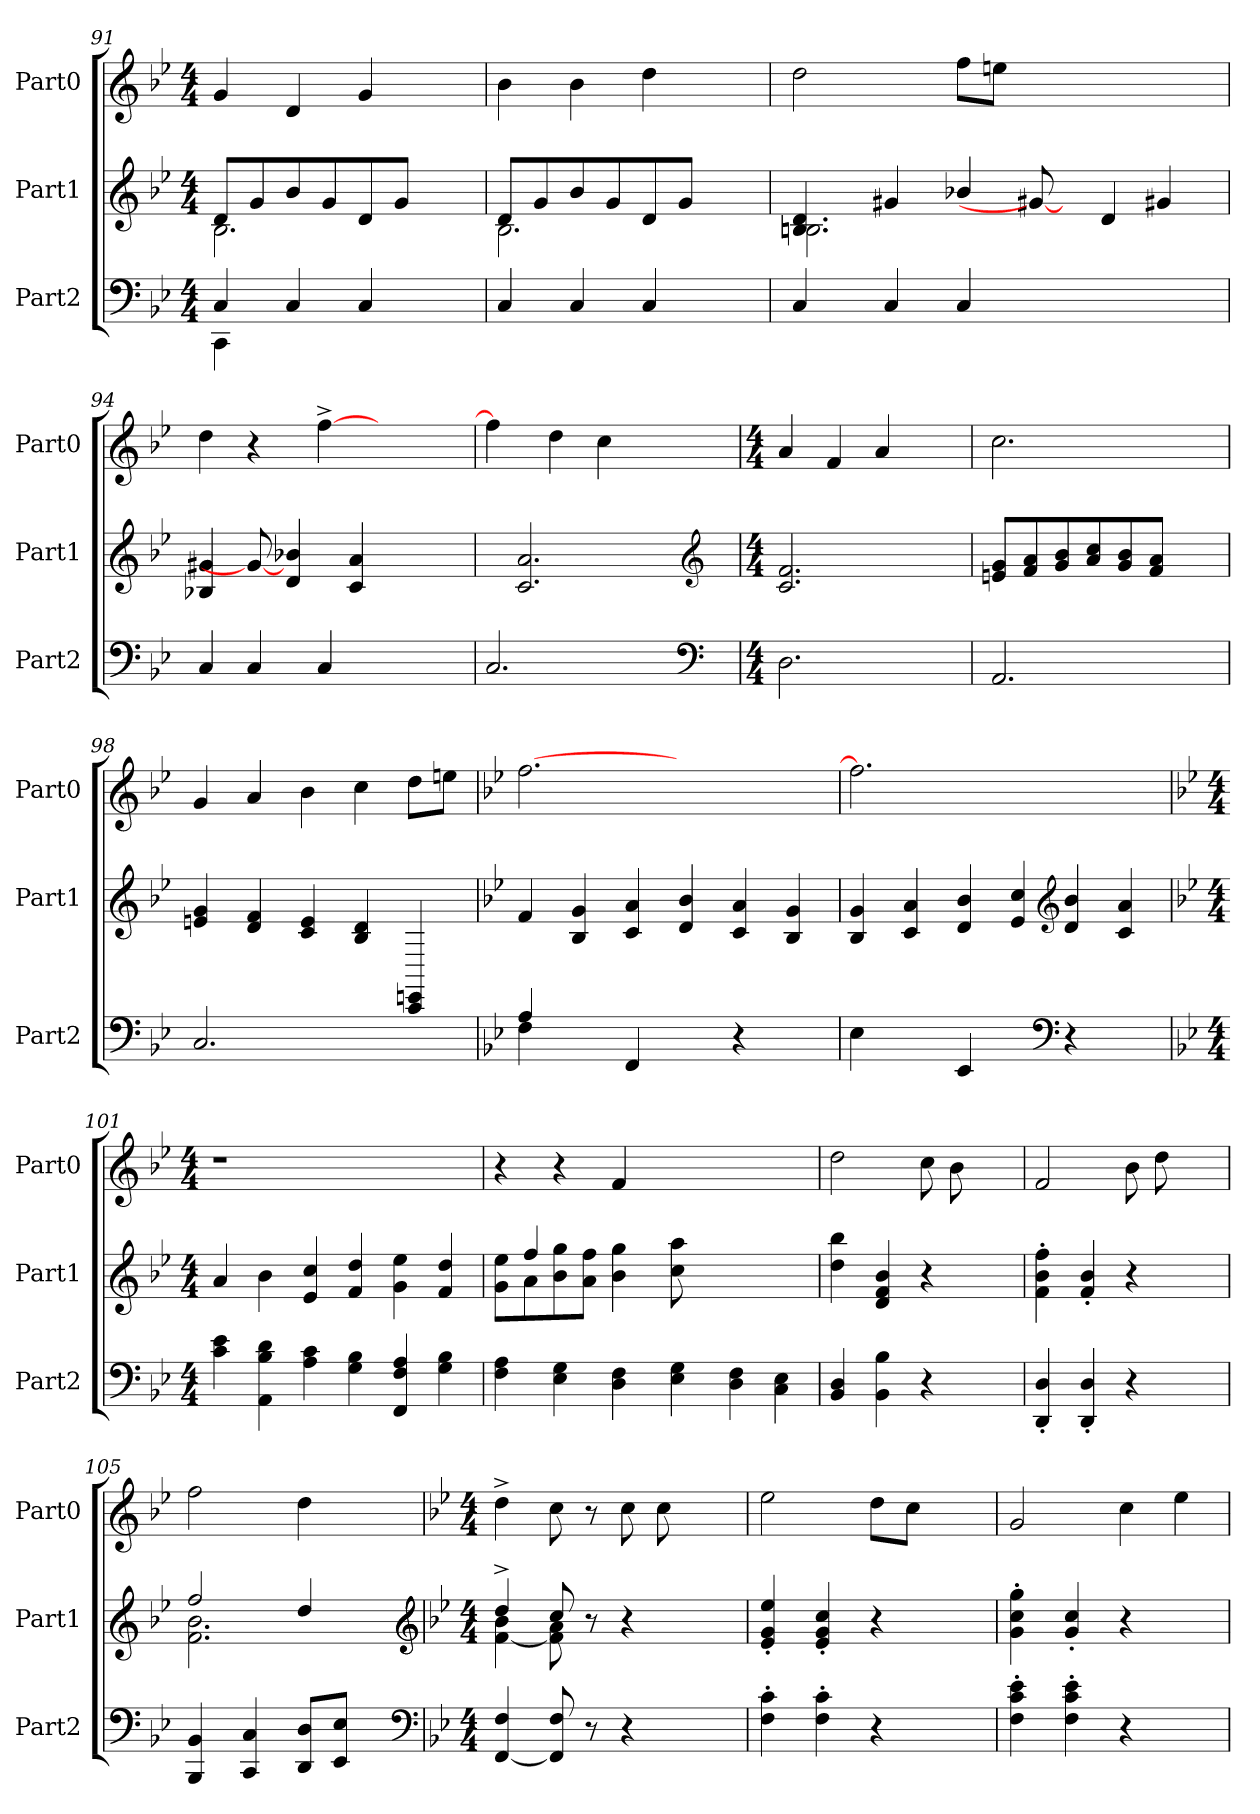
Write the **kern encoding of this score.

**kern	**kern	**kern
*part3	*part2	*part1
*staff3	*staff2	*staff1
*I"Part2	*I"Part1	*I"Part0
*I'Part2	*I'Part1	*I'Part0
!!LO:LB:g=z
*clefF4	*clefG2	*clefG2
*k[b-e-]	*k[b-e-]	*k[b-e-]
*M4/4	*M4/4	*M4/4
=91	=91	=91
*^	*^	*
4C	4CC	8dL	2.B-	4g
.	.	8g	.	.
4C	8ryy	8b-	.	4d
.	8ryy	8g	.	.
4C	8ryy	8d	.	4g
.	8ryy	8gJ	.	.
4ryy	4ryy	4ryy	4ryy	4ryy
*v	*v	*	*	*
=92	=92	=92	=92
4C	8dL	2.B-	4b-
.	8g	.	.
4C	8b-	.	4b-
.	8g	.	.
4C	8d	.	4dd
.	8gJ	.	.
4ryy	4ryy	4ryy	4ryy
=93	=93	=93	=93
4C	4.Bn 4.d	2.Bn	2dd
8ryy	.	.	.
4C	4g#X	.	.
.	.	.	8ryy
4C	4b-X	.	8ffL
.	.	8ryy	8eenJ
8ryy	8g#X_	8ryy	8ryy
2ryy	8ryy	2ryy	2ryy
.	4d	.	.
.	4g#X	.	.
8ryy	.	8ryy	8ryy
*	*v	*v	*
=94	=94	=94
4C	4g#X 4B-X	4dd
4C	8g#_	4r
.	4b-X 4d	.
4C	.	[4ff^>
.	4a 4c	.
4ryy	.	4ryy
.	8ryy	.
8ryy	8ryy	8ryy
=95	=95	=95
2.C	8ryy	4ff]
.	2.a 2.c	.
.	.	4dd
.	.	4cc
4ryy	.	4ryy
.	4ryy	.
*clefF4	*clefG2	*
8ryy	.	8ryy
!!LO:LB:g=z
=96	=96	=96
*M4/4	*M4/4	*M4/4
2.D	2.f 2.c	4a
.	.	4f
.	.	4a
4ryy	4ryy	4ryy
=97	=97	=97
2.AA	8e 8gL	2.cc
.	8f 8a	.
.	8g 8b-	.
.	8a 8cc	.
.	8g 8b-	.
.	8f 8aJ	.
4ryy	4ryy	4ryy
=98	=98	=98
2.C	4g 4e	4g
.	4d 4f	4a
.	4c 4e	4b-
4ryy	4B- 4d	4cc
8ryy	4EE 4CC	8ddL
8ryy	.	8eenJ
=99	=99	=99
*k[b-e-]	*k[b-e-]	*k[b-e-]
*^	*	*
4A	4F	4f	[2.ff
4ryy	4ryy	4g 4B-	.
4ryy	4FF	4a 4c	.
4ryy	4ryy	4b- 4d	4ryy
4ryy	4r	4a 4c	4ryy
4ryy	4ryy	4g 4B-	4ryy
*v	*v	*	*
=100	=100	=100
4E-	4g 4B-	2.ff]
4ryy	4a 4c	.
4EE-	4b- 4d	.
4ryy	4cc 4e-	4ryy
*clefF4	*clefG2	*
4r	4b- 4d	4ryy
4ryy	4a 4c	4ryy
!!LO:PB:g=z
=101	=101	=101
*k[b-e-]	*k[b-e-]	*k[b-e-]
*M4/4	*M4/4	*M4/4
4e- 4c	4a	1r
4AA 4d 4B-	4b-	.
4c 4A	4e- 4cc	.
4B- 4G	4f 4dd	.
4FF 4A 4F	4g 4ee-	4ryy
4B- 4G	4f 4dd	4ryy
=102	=102	=102
*	*^	*
4A 4F	8ryy	8g 8ee-L	4r
.	4ff	8a	.
4G 4E-	.	8b- 8gg	4r
.	8ryy	8a 8ffJ	.
4F 4D	8ryy	4b- 4gg	4f
.	8ryy	.	.
4G 4E-	4ryy	8cc 8aa	4ryy
.	.	8ryy	.
4F 4D	2ryy	2ryy	2ryy
4E- 4C	.	.	.
*	*v	*v	*
=103	=103	=103
4D 4BB-	4dd 4bb-	2dd
4BB- 4B-	4d 4b- 4f	.
4r	4r	8cc
.	.	8b-
4ryy	4ryy	4ryy
=104	=104	=104
4D'< 4DD'<	4ff'< 4b-'< 4f'<	2f
4D'< 4DD'<	4b-'< 4f'<	.
4r	4r	8b-
.	.	8dd
4ryy	4ryy	4ryy
=105	=105	=105
*	*^	*
4BB- 4BBB-	2ff	2.f 2.b-	2ff
4C 4CC	.	.	.
8D 8DDL	4dd	.	4dd
8E- 8EE-J	.	.	.
4ryy	4ryy	4ryy	4ryy
*clefF4	*clefG2	*	*
!!LO:LB:g=z
=106	=106	=106	=106
*k[b-e-]	*k[b-e-]	*	*k[b-e-]
*M4/4	*M4/4	*	*M4/4
4F [4FF	4dd^>	4b- [4f	4dd^>
8F 8FF]	8cc	8a 8f]	8cc
8r	8r	8ryy	8r
4r	4r	8ryy	8cc
.	.	8ryy	8cc
4ryy	4ryy	4ryy	4ryy
*	*v	*v	*
=107	=107	=107
4c'> 4F'>	4e-'< 4ee-'< 4g'<	2ee-
4F'> 4c'>	4e-'< 4cc'< 4g'<	.
4r	4r	8ddL
.	.	8ccJ
4ryy	4ryy	4ryy
=108	=108	=108
4F'> 4e-'> 4c'>	4g'> 4gg'> 4cc'>	2g
4F'> 4e-'> 4c'>	4g'> 4cc'>	.
4r	4r	4cc
4ryy	4ryy	4ee-
=	=	=
*-	*-	*-
